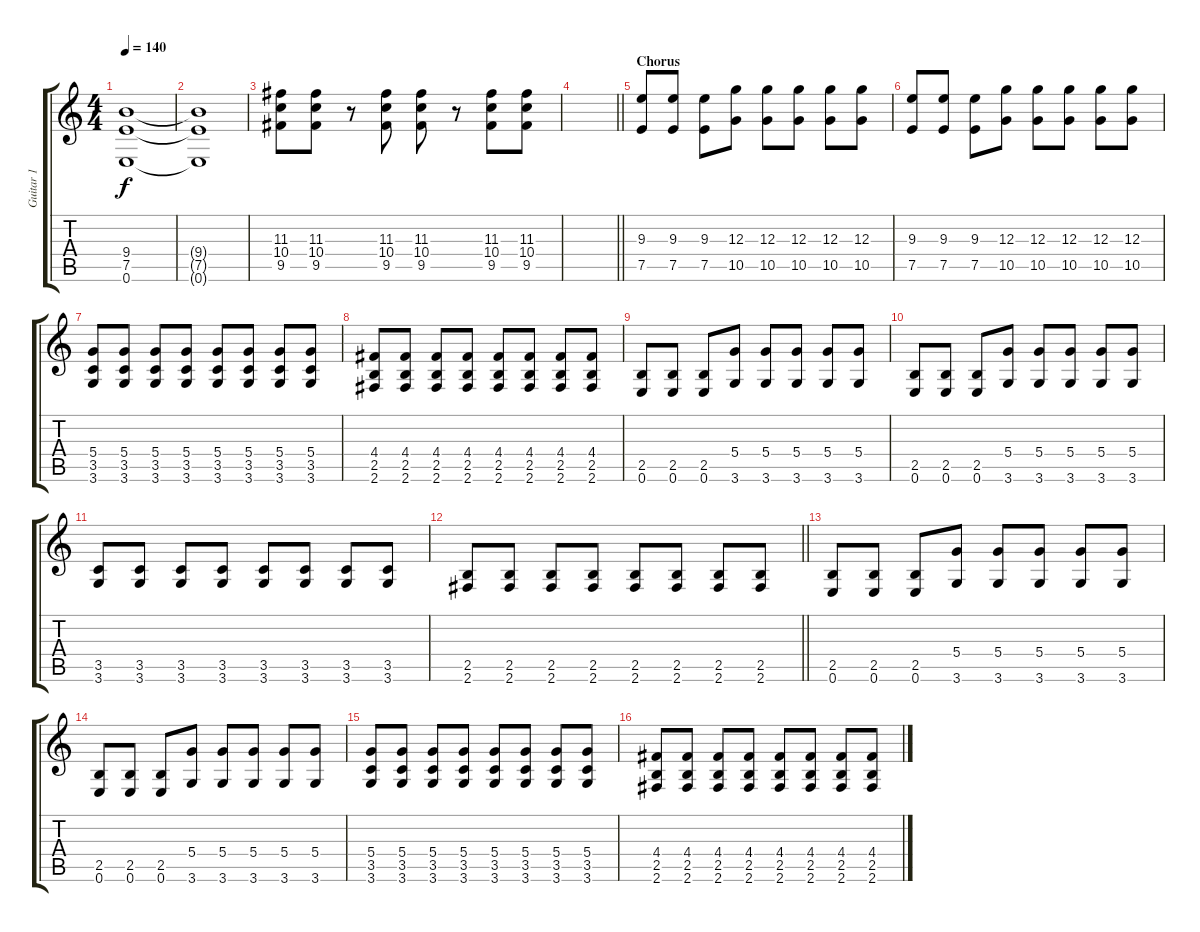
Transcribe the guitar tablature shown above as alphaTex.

\track ("Guitar 1" "Guitar 1") {instrument acousticguitarsteel}
\staff {score tabs}
\tuning (E4 B3 G3 D3 A2 E2) {hide}
\ts (4 4)
\tempo 140
\clef g2
\ks c
(9.4 7.5 0.6).1{dy f} |
(9.4{t} 7.5{t} 0.6{t}).1 |
(11.3 10.4 9.5).8 (11.3 10.4 9.5).8 r.8 (11.3 10.4 9.5).8 (11.3 10.4 9.5).8 r.8 (11.3 10.4 9.5).8 (11.3 10.4 9.5).8 |
\barLineRight lightlight
|
\section ("" "Chorus")
(9.3 7.5).8 (9.3 7.5).8 (9.3 7.5).8 (12.3 10.5).8 (12.3 10.5).8 (12.3 10.5).8 (12.3 10.5).8 (12.3 10.5).8 |
(9.3 7.5).8 (9.3 7.5).8 (9.3 7.5).8 (12.3 10.5).8 (12.3 10.5).8 (12.3 10.5).8 (12.3 10.5).8 (12.3 10.5).8 |
(5.4 3.5 3.6).8 (5.4 3.5 3.6).8 (5.4 3.5 3.6).8 (5.4 3.5 3.6).8 (5.4 3.5 3.6).8 (5.4 3.5 3.6).8 (5.4 3.5 3.6).8 (5.4 3.5 3.6).8 |
(4.4 2.5 2.6).8 (4.4 2.5 2.6).8 (4.4 2.5 2.6).8 (4.4 2.5 2.6).8 (4.4 2.5 2.6).8 (4.4 2.5 2.6).8 (4.4 2.5 2.6).8 (4.4 2.5 2.6).8 |
(2.5 0.6).8 (2.5 0.6).8 (2.5 0.6).8 (5.4 3.6).8 (5.4 3.6).8 (5.4 3.6).8 (5.4 3.6).8 (5.4 3.6).8 |
(2.5 0.6).8 (2.5 0.6).8 (2.5 0.6).8 (5.4 3.6).8 (5.4 3.6).8 (5.4 3.6).8 (5.4 3.6).8 (5.4 3.6).8 |
(3.5 3.6).8 (3.5 3.6).8 (3.5 3.6).8 (3.5 3.6).8 (3.5 3.6).8 (3.5 3.6).8 (3.5 3.6).8 (3.5 3.6).8 |
\barLineRight lightlight
(2.5 2.6).8 (2.5 2.6).8 (2.5 2.6).8 (2.5 2.6).8 (2.5 2.6).8 (2.5 2.6).8 (2.5 2.6).8 (2.5 2.6).8 |
(2.5 0.6).8 (2.5 0.6).8 (2.5 0.6).8 (5.4 3.6).8 (5.4 3.6).8 (5.4 3.6).8 (5.4 3.6).8 (5.4 3.6).8 |
(2.5 0.6).8 (2.5 0.6).8 (2.5 0.6).8 (5.4 3.6).8 (5.4 3.6).8 (5.4 3.6).8 (5.4 3.6).8 (5.4 3.6).8 |
(5.4 3.5 3.6).8 (5.4 3.5 3.6).8 (5.4 3.5 3.6).8 (5.4 3.5 3.6).8 (5.4 3.5 3.6).8 (5.4 3.5 3.6).8 (5.4 3.5 3.6).8 (5.4 3.5 3.6).8 |
(4.4 2.5 2.6).8 (4.4 2.5 2.6).8 (4.4 2.5 2.6).8 (4.4 2.5 2.6).8 (4.4 2.5 2.6).8 (4.4 2.5 2.6).8 (4.4 2.5 2.6).8 (4.4 2.5 2.6).8
